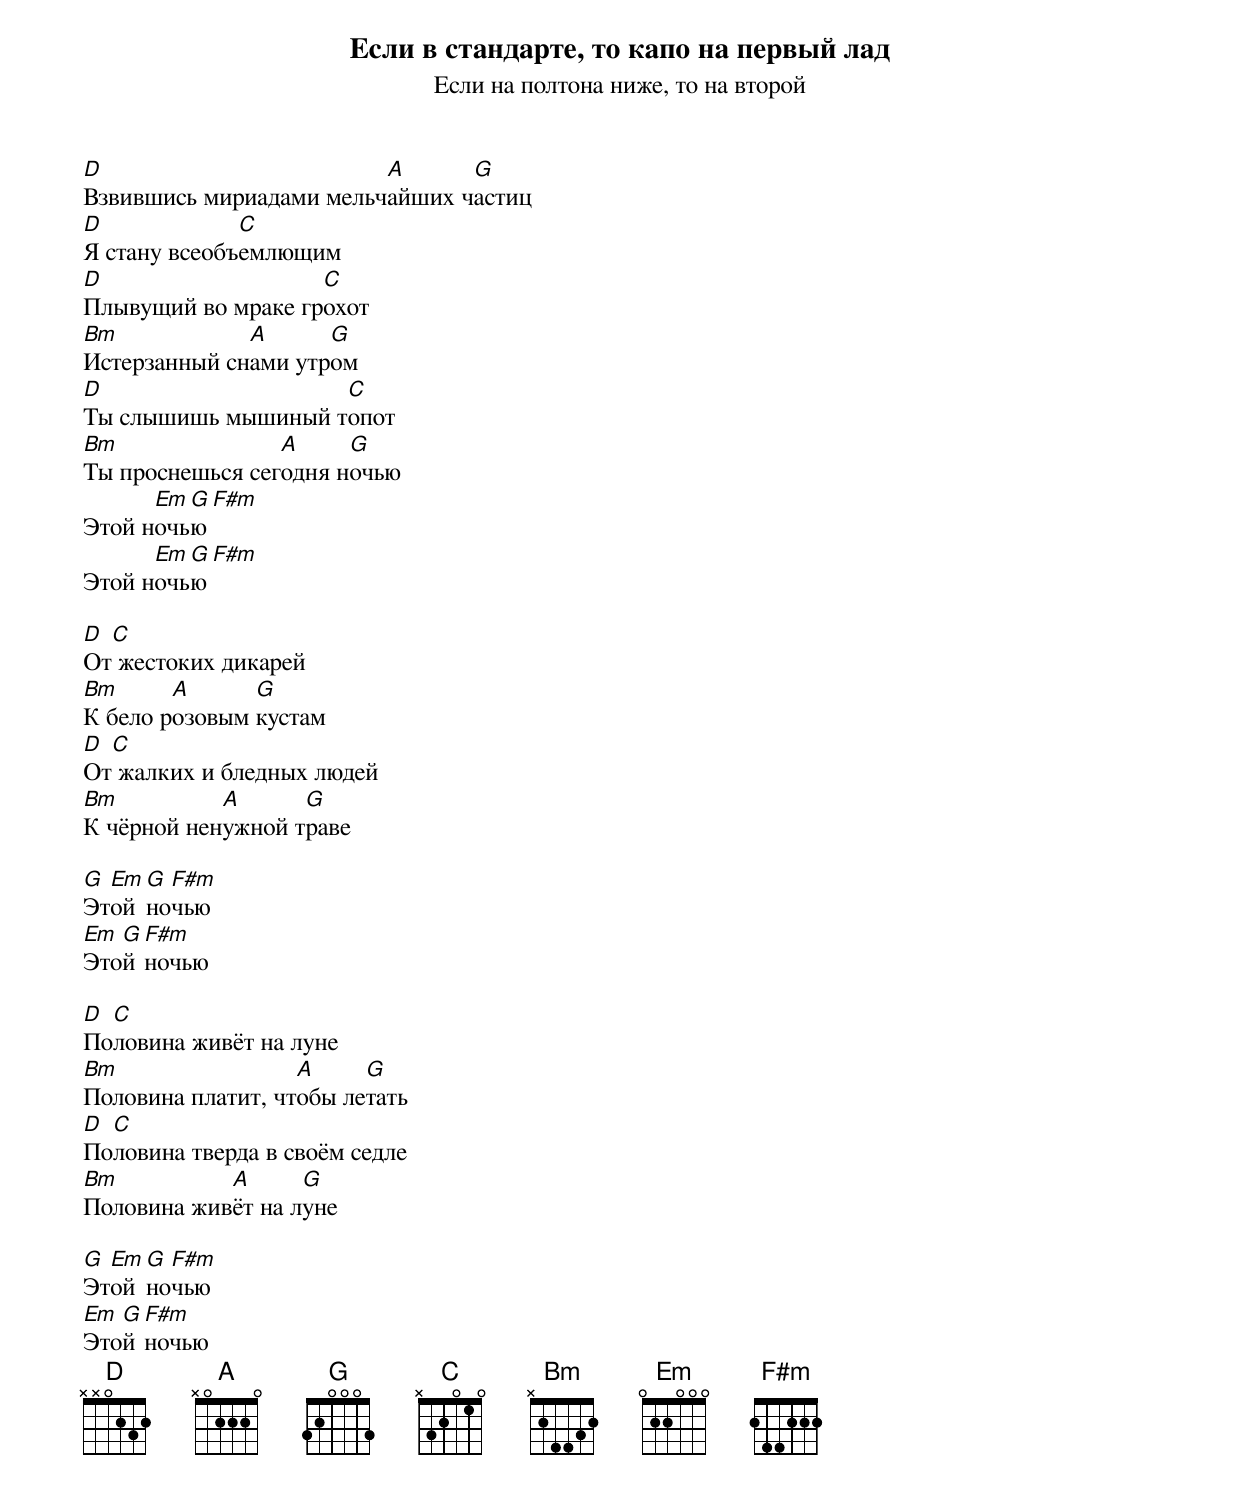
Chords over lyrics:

Если в стандарте, то капо на первый лад
Если на полтона ниже, то на второй

D                        A      G
Взвившись мириадами мельчайших частиц
D             C
Я стану всеобъемлющим
D                   C
Плывущий во мраке грохот
Bm            A      G
Истерзанный снами утром
D                   C
Ты слышишь мышиный топот
Bm               A     G
Ты проснешься сегодня ночью
      Em G F#m
Этой ночью
      Em G F#m
Этой ночью

D C
От жестоких дикарей
Bm      A      G
К бело розовым кустам
D C
От жалких и бледных людей
Bm          A      G
К чёрной ненужной траве

G Em G F#m
Этой ночью
Em G F#m
Этой ночью

D C
Половина живёт на луне
Bm                 A     G
Половина платит, чтобы летать
D C
Половина тверда в своём седле
Bm          A      G
Половина живёт на луне

G Em G F#m
Этой ночью
Em G F#m
Этой ночью
